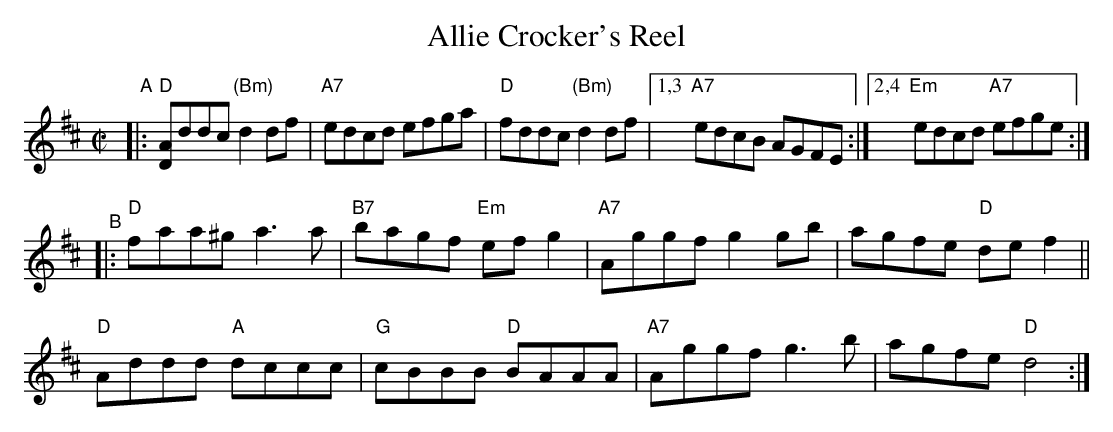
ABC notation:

X:1
T: Allie Crocker's Reel
M: C|
L: 1/8
K: D
"^A"|:\
"D"[AD]ddc "(Bm)"d2df | "A7"edcd efga | "D"fddc "(Bm)" d2df |\
[1,3 "A7"edcB AGFE :|[2,4 "Em"edcd "A7"efge :|
"^B"|:\
"D"faa^g a3a | "B7"bagf "Em"efg2 | "A7"Aggf g2gb | agfe "D"def2 ||
"D"Addd "A"dccc | "G"cBBB "D"BAAA | "A7"Aggf g3b | agfe "D"d4 :|
